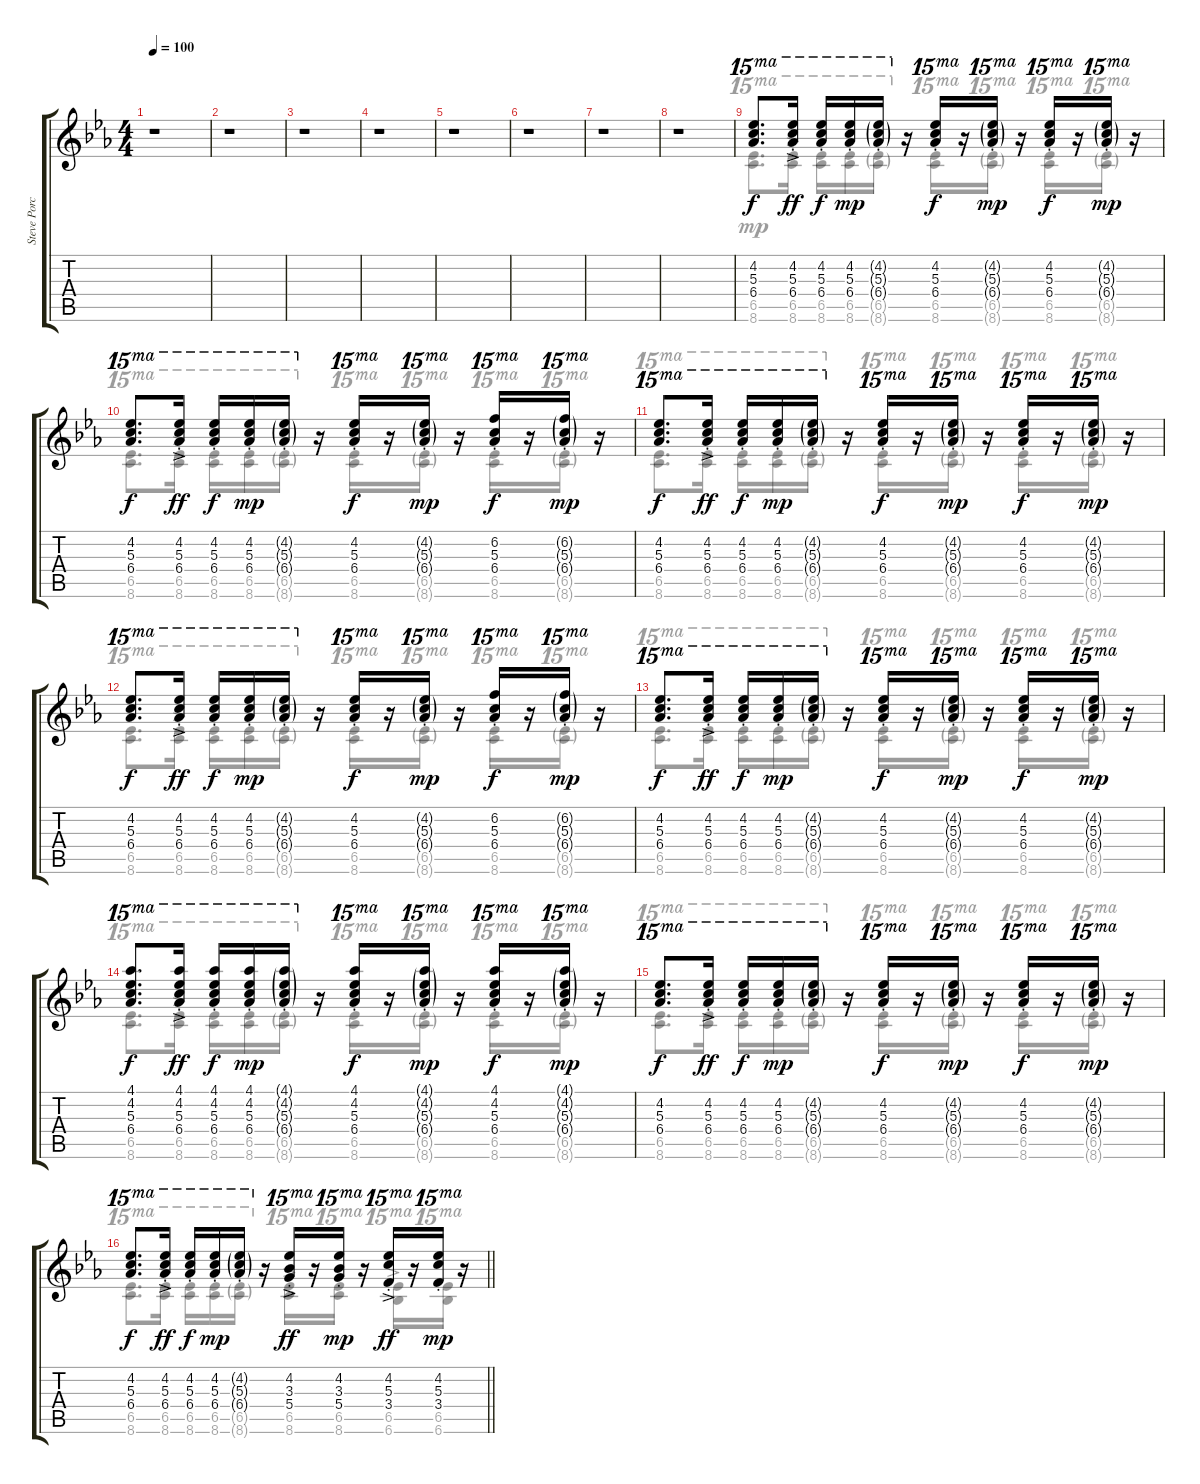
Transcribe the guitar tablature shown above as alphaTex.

\track ("Steve Porcaro-2" "Steve Porc") {instrument rockorgan}
\staff {score tabs}
\tuning (E7 B6 G6 D6 A5 E5) {hide}
\voice
\ts (4 4)
\tempo 100
\clef g2
\ks eb
r.1{dy f instrument rockorgan} |
r.1 |
r.1 |
r.1 |
r.1 |
r.1 |
r.1 |
r.1 |
(4.2 5.3 6.4).8{d ot 15ma} (4.2{ac st} 5.3{ac st} 6.4{ac st}).16{ot 15ma dy ff} (4.2{st} 5.3{st} 6.4{st}).16{ot 15ma dy f} (4.2{st} 5.3{st} 6.4{st}).16{ot 15ma dy mp} (4.2{g st} 5.3{g st} 6.4{g st}).16{ot 15ma} r.16 (4.2{st} 5.3{st} 6.4{st}).16{ot 15ma dy f} r.16 (4.2{g st} 5.3{g st} 6.4{g st}).16{ot 15ma dy mp} r.16 (4.2{st} 5.3{st} 6.4{st}).16{ot 15ma dy f} r.16 (4.2{g st} 5.3{g st} 6.4{g st}).16{ot 15ma dy mp} r.16 |
(4.2 5.3 6.4).8{d ot 15ma dy f} (4.2{ac st} 5.3{ac st} 6.4{ac st}).16{ot 15ma dy ff} (4.2{st} 5.3{st} 6.4{st}).16{ot 15ma dy f} (4.2{st} 5.3{st} 6.4{st}).16{ot 15ma dy mp} (4.2{g st} 5.3{g st} 6.4{g st}).16{ot 15ma} r.16 (4.2{st} 5.3{st} 6.4{st}).16{ot 15ma dy f} r.16 (4.2{g st} 5.3{g st} 6.4{g st}).16{ot 15ma dy mp} r.16 (6.2{st} 5.3{st} 6.4{st}).16{ot 15ma dy f} r.16 (6.2{g st} 5.3{g st} 6.4{g st}).16{ot 15ma dy mp} r.16 |
(4.2 5.3 6.4).8{d ot 15ma dy f} (4.2{ac st} 5.3{ac st} 6.4{ac st}).16{ot 15ma dy ff} (4.2{st} 5.3{st} 6.4{st}).16{ot 15ma dy f} (4.2{st} 5.3{st} 6.4{st}).16{ot 15ma dy mp} (4.2{g st} 5.3{g st} 6.4{g st}).16{ot 15ma} r.16 (4.2{st} 5.3{st} 6.4{st}).16{ot 15ma dy f} r.16 (4.2{g st} 5.3{g st} 6.4{g st}).16{ot 15ma dy mp} r.16 (4.2{st} 5.3{st} 6.4{st}).16{ot 15ma dy f} r.16 (4.2{g st} 5.3{g st} 6.4{g st}).16{ot 15ma dy mp} r.16 |
(4.2 5.3 6.4).8{d ot 15ma dy f} (4.2{ac st} 5.3{ac st} 6.4{ac st}).16{ot 15ma dy ff} (4.2{st} 5.3{st} 6.4{st}).16{ot 15ma dy f} (4.2{st} 5.3{st} 6.4{st}).16{ot 15ma dy mp} (4.2{g st} 5.3{g st} 6.4{g st}).16{ot 15ma} r.16 (4.2{st} 5.3{st} 6.4{st}).16{ot 15ma dy f} r.16 (4.2{g st} 5.3{g st} 6.4{g st}).16{ot 15ma dy mp} r.16 (6.2{st} 5.3{st} 6.4{st}).16{ot 15ma dy f} r.16 (6.2{g st} 5.3{g st} 6.4{g st}).16{ot 15ma dy mp} r.16 |
(4.2 5.3 6.4).8{d ot 15ma dy f} (4.2{ac st} 5.3{ac st} 6.4{ac st}).16{ot 15ma dy ff} (4.2{st} 5.3{st} 6.4{st}).16{ot 15ma dy f} (4.2{st} 5.3{st} 6.4{st}).16{ot 15ma dy mp} (4.2{g st} 5.3{g st} 6.4{g st}).16{ot 15ma} r.16 (4.2{st} 5.3{st} 6.4{st}).16{ot 15ma dy f} r.16 (4.2{g st} 5.3{g st} 6.4{g st}).16{ot 15ma dy mp} r.16 (4.2{st} 5.3{st} 6.4{st}).16{ot 15ma dy f} r.16 (4.2{g st} 5.3{g st} 6.4{g st}).16{ot 15ma dy mp} r.16 |
(4.1 4.2 5.3 6.4).8{d ot 15ma dy f} (4.1{ac st} 4.2{ac st} 5.3{ac st} 6.4{ac st}).16{ot 15ma dy ff} (4.1{st} 4.2{st} 5.3{st} 6.4{st}).16{ot 15ma dy f} (4.1{st} 4.2{st} 5.3{st} 6.4{st}).16{ot 15ma dy mp} (4.1{g st} 4.2{g st} 5.3{g st} 6.4{g st}).16{ot 15ma} r.16 (4.1{st} 4.2{st} 5.3{st} 6.4{st}).16{ot 15ma dy f} r.16 (4.1{g st} 4.2{g st} 5.3{g st} 6.4{g st}).16{ot 15ma dy mp} r.16 (4.1{st} 4.2{st} 5.3{st} 6.4{st}).16{ot 15ma dy f} r.16 (4.1{g st} 4.2{g st} 5.3{g st} 6.4{g st}).16{ot 15ma dy mp} r.16 |
(4.2 5.3 6.4).8{d ot 15ma dy f} (4.2{ac st} 5.3{ac st} 6.4{ac st}).16{ot 15ma dy ff} (4.2{st} 5.3{st} 6.4{st}).16{ot 15ma dy f} (4.2{st} 5.3{st} 6.4{st}).16{ot 15ma dy mp} (4.2{g st} 5.3{g st} 6.4{g st}).16{ot 15ma} r.16 (4.2{st} 5.3{st} 6.4{st}).16{ot 15ma dy f} r.16 (4.2{g st} 5.3{g st} 6.4{g st}).16{ot 15ma dy mp} r.16 (4.2{st} 5.3{st} 6.4{st}).16{ot 15ma dy f} r.16 (4.2{g st} 5.3{g st} 6.4{g st}).16{ot 15ma dy mp} r.16 |
\barLineRight lightlight
(4.2 5.3 6.4).8{d ot 15ma dy f} (4.2{ac st} 5.3{ac st} 6.4{ac st}).16{ot 15ma dy ff} (4.2{st} 5.3{st} 6.4{st}).16{ot 15ma dy f} (4.2{st} 5.3{st} 6.4{st}).16{ot 15ma dy mp} (4.2{g st} 5.3{g st} 6.4{g st}).16{ot 15ma} r.16 (4.2{ac st} 3.3{ac st} 5.4{ac st}).16{ot 15ma dy ff} r.16 (4.2{st} 3.3{st} 5.4{st}).16{ot 15ma dy mp} r.16 (4.2{ac st} 5.3{ac st} 3.4{ac st}).16{ot 15ma dy ff} r.16 (4.2{st} 5.3{st} 3.4{st}).16{ot 15ma dy mp} r.16
\voice
\clef g2
\ottava regular
\simile none
\ks eb
|
|
|
|
|
|
|
|
(6.5 8.6).8{d ot 15ma} (6.5{ac st} 8.6{ac st}).16{ot 15ma dy ff} (6.5{st} 8.6{st}).16{ot 15ma dy f} (6.5{st} 8.6{st}).16{ot 15ma dy mp} (6.5{g st} 8.6{g st}).16{ot 15ma} r.16 (6.5{st} 8.6{st}).16{ot 15ma dy f} r.16 (6.5{g st} 8.6{g st}).16{ot 15ma dy mp} r.16 (6.5{st} 8.6{st}).16{ot 15ma dy f} r.16 (6.5{g st} 8.6{g st}).16{ot 15ma dy mp} r.16 |
(6.5 8.6).8{d ot 15ma dy f} (6.5{ac st} 8.6{ac st}).16{ot 15ma dy ff} (6.5{st} 8.6{st}).16{ot 15ma dy f} (6.5{st} 8.6{st}).16{ot 15ma dy mp} (6.5{g st} 8.6{g st}).16{ot 15ma} r.16 (6.5{st} 8.6{st}).16{ot 15ma dy f} r.16 (6.5{g st} 8.6{g st}).16{ot 15ma dy mp} r.16 (6.5{st} 8.6{st}).16{ot 15ma dy f} r.16 (6.5{g st} 8.6{g st}).16{ot 15ma dy mp} r.16 |
(6.5 8.6).8{d ot 15ma dy f} (6.5{ac st} 8.6{ac st}).16{ot 15ma dy ff} (6.5{st} 8.6{st}).16{ot 15ma dy f} (6.5{st} 8.6{st}).16{ot 15ma dy mp} (6.5{g st} 8.6{g st}).16{ot 15ma} r.16 (6.5{st} 8.6{st}).16{ot 15ma dy f} r.16 (6.5{g st} 8.6{g st}).16{ot 15ma dy mp} r.16 (6.5{st} 8.6{st}).16{ot 15ma dy f} r.16 (6.5{g st} 8.6{g st}).16{ot 15ma dy mp} r.16 |
(6.5 8.6).8{d ot 15ma dy f} (6.5{ac st} 8.6{ac st}).16{ot 15ma dy ff} (6.5{st} 8.6{st}).16{ot 15ma dy f} (6.5{st} 8.6{st}).16{ot 15ma dy mp} (6.5{g st} 8.6{g st}).16{ot 15ma} r.16 (6.5{st} 8.6{st}).16{ot 15ma dy f} r.16 (6.5{g st} 8.6{g st}).16{ot 15ma dy mp} r.16 (6.5{st} 8.6{st}).16{ot 15ma dy f} r.16 (6.5{g st} 8.6{g st}).16{ot 15ma dy mp} r.16 |
(6.5 8.6).8{d ot 15ma dy f} (6.5{ac st} 8.6{ac st}).16{ot 15ma dy ff} (6.5{st} 8.6{st}).16{ot 15ma dy f} (6.5{st} 8.6{st}).16{ot 15ma dy mp} (6.5{g st} 8.6{g st}).16{ot 15ma} r.16 (6.5{st} 8.6{st}).16{ot 15ma dy f} r.16 (6.5{g st} 8.6{g st}).16{ot 15ma dy mp} r.16 (6.5{st} 8.6{st}).16{ot 15ma dy f} r.16 (6.5{g st} 8.6{g st}).16{ot 15ma dy mp} r.16 |
(6.5 8.6).8{d ot 15ma dy f} (6.5{ac st} 8.6{ac st}).16{ot 15ma dy ff} (6.5{st} 8.6{st}).16{ot 15ma dy f} (6.5{st} 8.6{st}).16{ot 15ma dy mp} (6.5{g st} 8.6{g st}).16{ot 15ma} r.16 (6.5{st} 8.6{st}).16{ot 15ma dy f} r.16 (6.5{g st} 8.6{g st}).16{ot 15ma dy mp} r.16 (6.5{st} 8.6{st}).16{ot 15ma dy f} r.16 (6.5{g st} 8.6{g st}).16{ot 15ma dy mp} r.16 |
(6.5 8.6).8{d ot 15ma dy f} (6.5{ac st} 8.6{ac st}).16{ot 15ma dy ff} (6.5{st} 8.6{st}).16{ot 15ma dy f} (6.5{st} 8.6{st}).16{ot 15ma dy mp} (6.5{g st} 8.6{g st}).16{ot 15ma} r.16 (6.5{st} 8.6{st}).16{ot 15ma dy f} r.16 (6.5{g st} 8.6{g st}).16{ot 15ma dy mp} r.16 (6.5{st} 8.6{st}).16{ot 15ma dy f} r.16 (6.5{g st} 8.6{g st}).16{ot 15ma dy mp} r.16 |
\barLineRight lightlight
(6.5 8.6).8{d ot 15ma dy f} (6.5{ac st} 8.6{ac st}).16{ot 15ma dy ff} (6.5{st} 8.6{st}).16{ot 15ma dy f} (6.5{st} 8.6{st}).16{ot 15ma dy mp} (6.5{g st} 8.6{g st}).16{ot 15ma} r.16 (6.5{ac st} 8.6{ac st}).16{ot 15ma dy ff} r.16 (6.5{st} 8.6{st}).16{ot 15ma dy mp} r.16 (6.5{ac st} 6.6{ac st}).16{ot 15ma dy ff} r.16 (6.5{st} 6.6{st}).16{ot 15ma dy mp} r.16
